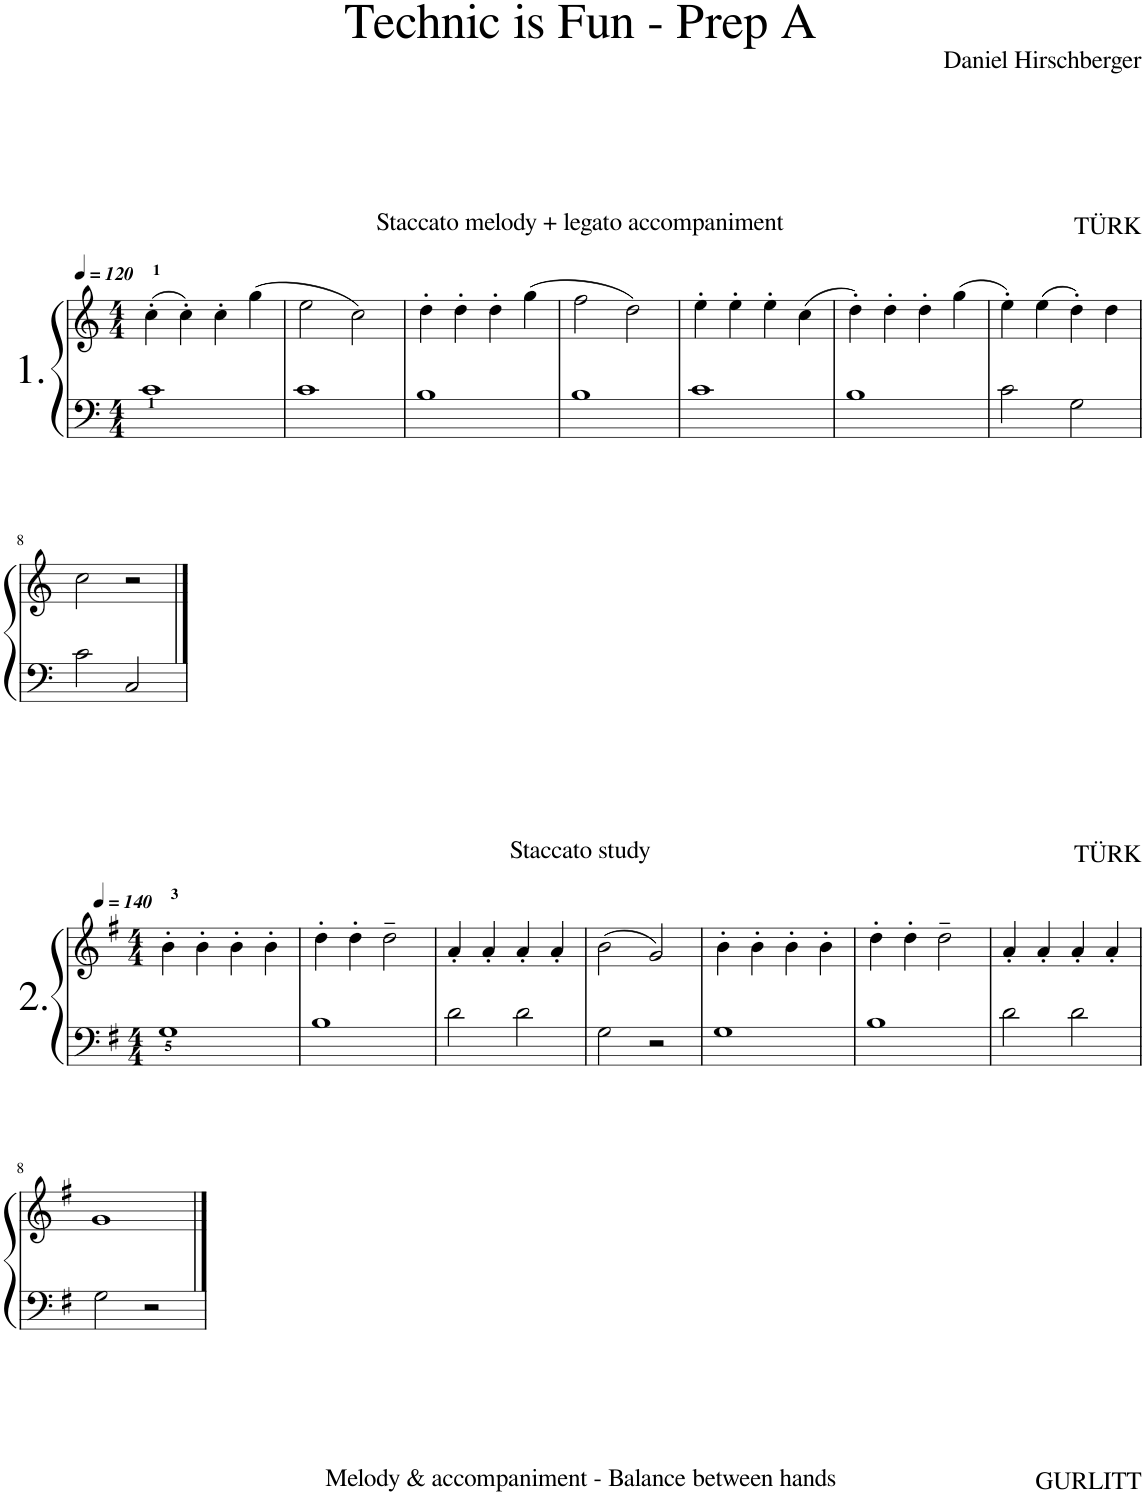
**kern	**kern
*part1	*part1
*staff2	*staff1
*I"Piano	*
*I'Pno.	*
*clefF4	*clefG2
*k[]	*k[]
*M4/4	*M4/4
*MM120	*MM120
=1	=1
1c	(4cc'\
.	4cc'\)
.	4cc'\
.	(4gg\
=2	=2
1c	2ee\
.	2cc\)
=3	=3
1B	4dd'\
.	4dd'\
.	4dd'\
.	(4gg\
=4	=4
1B	2ff\
.	2dd\)
=5	=5
1c	4ee'\
.	4ee'\
.	4ee'\
.	(4cc\
=6	=6
1B	4dd'\)
.	4dd'\
.	4dd'\
.	(4gg\
=7	=7
2c\	4ee'\)
.	(4ee\
2G\	4dd'\)
.	4dd\
!!LO:LB:g=z
=8	=8
2c\	2cc\
2C/	2r
!!LO:LB:g=z
==1	==1
*k[f#]	*k[f#]
*M4/4	*M4/4
*	*MM140
1G	4b'\
.	4b'\
.	4b'\
.	4b'\
=2	=2
1B	4dd'\
.	4dd'\
.	2dd~\
=3	=3
2d\	4a'/
.	4a'/
2d\	4a'/
.	4a'/
=4	=4
2G\	(2b\
2r	2g/)
=5	=5
1G	4b'\
.	4b'\
.	4b'\
.	4b'\
=6	=6
1B	4dd'\
.	4dd'\
.	2dd~\
=7	=7
2d\	4a'/
.	4a'/
2d\	4a'/
.	4a'/
!!LO:LB:g=z
=8	=8
2G\	1g
2r	.
==	==
*-	*-
